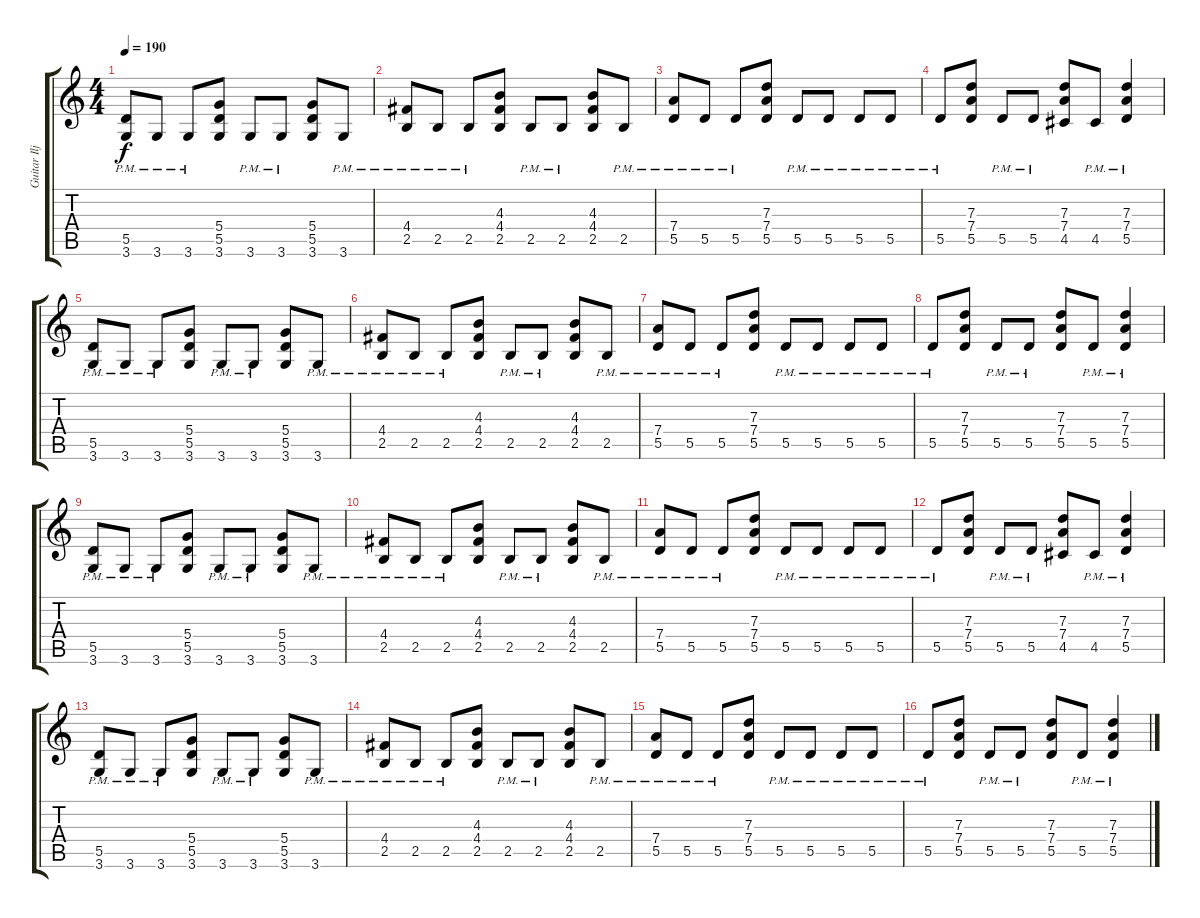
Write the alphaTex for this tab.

\track ("Guitar Ilja" "Guitar Ilj") {instrument distortionguitar}
\staff {score tabs}
\tuning (E4 B3 G3 D3 A2 E2) {hide}
\ts (4 4)
\tempo 190
\clef g2
\ks c
(5.5{pm} 3.6{pm}).8{dy f} 3.6{pm}.8 3.6{pm}.8 (5.4 5.5 3.6).8 3.6{pm}.8 3.6{pm}.8 (5.4 5.5 3.6).8 3.6{pm}.8 |
(4.4{pm} 2.5{pm}).8 2.5{pm}.8 2.5{pm}.8 (4.3 4.4 2.5).8 2.5{pm}.8 2.5{pm}.8 (4.3 4.4 2.5).8 2.5{pm}.8 |
(7.4{pm} 5.5{pm}).8 5.5{pm}.8 5.5{pm}.8 (7.3 7.4 5.5).8 5.5{pm}.8 5.5{pm}.8 5.5{pm}.8 5.5{pm}.8 |
5.5{pm}.8 (7.3 7.4 5.5).8 5.5{pm}.8 5.5{pm}.8 (7.3 7.4 4.5).8 4.5{pm}.8 (7.3{pm} 7.4{pm} 5.5{pm}).4 |
(5.5{pm} 3.6{pm}).8 3.6{pm}.8 3.6{pm}.8 (5.4 5.5 3.6).8 3.6{pm}.8 3.6{pm}.8 (5.4 5.5 3.6).8 3.6{pm}.8 |
(4.4{pm} 2.5{pm}).8 2.5{pm}.8 2.5{pm}.8 (4.3 4.4 2.5).8 2.5{pm}.8 2.5{pm}.8 (4.3 4.4 2.5).8 2.5{pm}.8 |
(7.4{pm} 5.5{pm}).8 5.5{pm}.8 5.5{pm}.8 (7.3 7.4 5.5).8 5.5{pm}.8 5.5{pm}.8 5.5{pm}.8 5.5{pm}.8 |
5.5{pm}.8 (7.3 7.4 5.5).8 5.5{pm}.8 5.5{pm}.8 (7.3 7.4 5.5).8 5.5{pm}.8 (7.3{pm} 7.4{pm} 5.5{pm}).4 |
(5.5{pm} 3.6{pm}).8 3.6{pm}.8 3.6{pm}.8 (5.4 5.5 3.6).8 3.6{pm}.8 3.6{pm}.8 (5.4 5.5 3.6).8 3.6{pm}.8 |
(4.4{pm} 2.5{pm}).8 2.5{pm}.8 2.5{pm}.8 (4.3 4.4 2.5).8 2.5{pm}.8 2.5{pm}.8 (4.3 4.4 2.5).8 2.5{pm}.8 |
(7.4{pm} 5.5{pm}).8 5.5{pm}.8 5.5{pm}.8 (7.3 7.4 5.5).8 5.5{pm}.8 5.5{pm}.8 5.5{pm}.8 5.5{pm}.8 |
5.5{pm}.8 (7.3 7.4 5.5).8 5.5{pm}.8 5.5{pm}.8 (7.3 7.4 4.5).8 4.5{pm}.8 (7.3{pm} 7.4{pm} 5.5{pm}).4 |
(5.5{pm} 3.6{pm}).8 3.6{pm}.8 3.6{pm}.8 (5.4 5.5 3.6).8 3.6{pm}.8 3.6{pm}.8 (5.4 5.5 3.6).8 3.6{pm}.8 |
(4.4{pm} 2.5{pm}).8 2.5{pm}.8 2.5{pm}.8 (4.3 4.4 2.5).8 2.5{pm}.8 2.5{pm}.8 (4.3 4.4 2.5).8 2.5{pm}.8 |
(7.4{pm} 5.5{pm}).8 5.5{pm}.8 5.5{pm}.8 (7.3 7.4 5.5).8 5.5{pm}.8 5.5{pm}.8 5.5{pm}.8 5.5{pm}.8 |
5.5{pm}.8 (7.3 7.4 5.5).8 5.5{pm}.8 5.5{pm}.8 (7.3 7.4 5.5).8 5.5{pm}.8 (7.3{pm} 7.4{pm} 5.5{pm}).4
